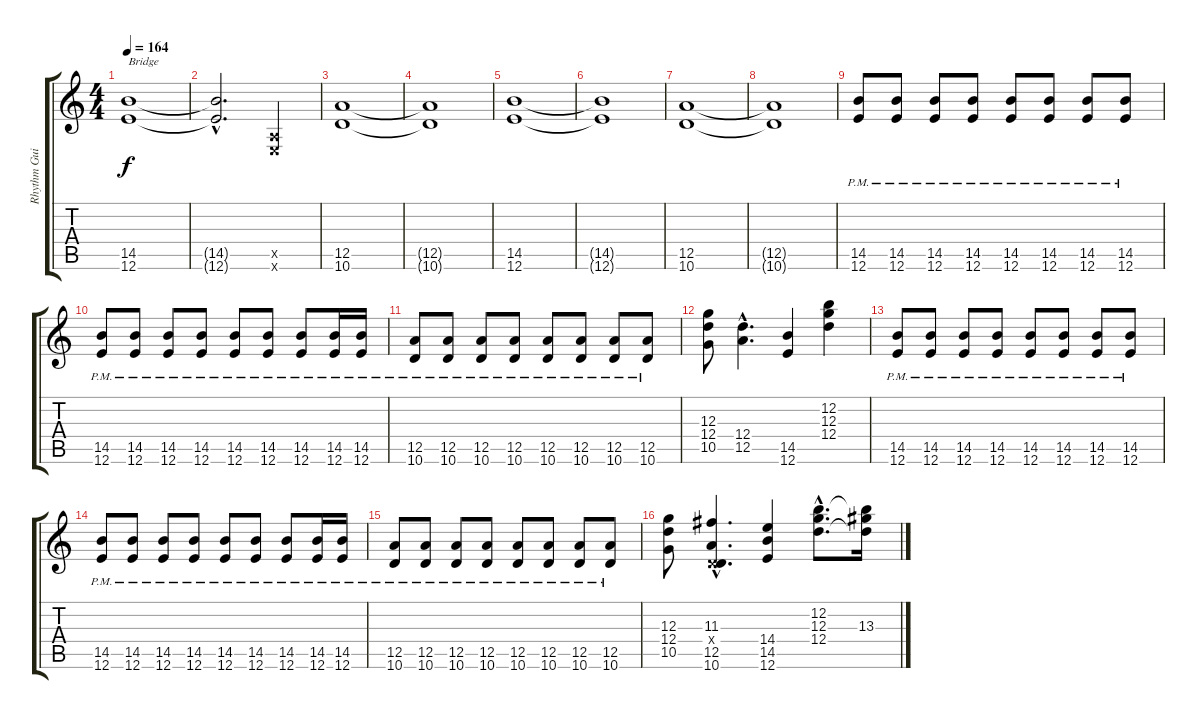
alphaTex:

\track ("Rhythm Guitar 1" "Rhythm Gui") {instrument distortionguitar}
\staff {score tabs}
\tuning (E4 B3 G3 D3 A2 E2) {hide}
\ts (4 4)
\tempo 164
\clef g2
\ks c
(14.5 12.6).1{txt "Bridge" dy f} |
(14.5{hac t} 12.6{hac t}).2{d} (0.5{x} 0.6{x}).4 |
(12.5 10.6).1 |
(12.5{t} 10.6{t}).1 |
(14.5 12.6).1 |
(14.5{t} 12.6{t}).1 |
(12.5 10.6).1 |
(12.5{t} 10.6{t}).1 |
(14.5{pm} 12.6).8 (14.5{pm} 12.6).8 (14.5{pm} 12.6).8 (14.5{pm} 12.6).8 (14.5{pm} 12.6).8 (14.5{pm} 12.6).8 (14.5{pm} 12.6).8 (14.5{pm} 12.6).8 |
(14.5{pm} 12.6).8 (14.5{pm} 12.6).8 (14.5{pm} 12.6).8 (14.5{pm} 12.6).8 (14.5{pm} 12.6).8 (14.5{pm} 12.6).8 (14.5{pm} 12.6).8 (14.5{pm} 12.6).16 (14.5{pm} 12.6).16 |
(12.5{pm} 10.6).8 (12.5{pm} 10.6).8 (12.5{pm} 10.6).8 (12.5{pm} 10.6).8 (12.5{pm} 10.6).8 (12.5{pm} 10.6).8 (12.5{pm} 10.6).8 (12.5{pm} 10.6).8 |
(12.3 12.4 10.5).8 (12.4{hac} 12.5{hac}).4{d} (14.5 12.6).4 (12.2 12.3 12.4).4 |
(14.5{pm} 12.6).8 (14.5{pm} 12.6).8 (14.5{pm} 12.6).8 (14.5{pm} 12.6).8 (14.5{pm} 12.6).8 (14.5{pm} 12.6).8 (14.5{pm} 12.6).8 (14.5{pm} 12.6).8 |
(14.5{pm} 12.6).8 (14.5{pm} 12.6).8 (14.5{pm} 12.6).8 (14.5{pm} 12.6).8 (14.5{pm} 12.6).8 (14.5{pm} 12.6).8 (14.5{pm} 12.6).8 (14.5{pm} 12.6).16 (14.5 12.6{pm}).16 |
(12.5{pm} 10.6).8 (12.5{pm} 10.6).8 (12.5{pm} 10.6).8 (12.5{pm} 10.6).8 (12.5{pm} 10.6).8 (12.5{pm} 10.6).8 (12.5{pm} 10.6).8 (12.5{pm} 10.6).8 |
(12.3 12.4 10.5).8 (11.3{hac} 0.4{hac x} 12.5{hac} 10.6{hac}).4{d} (14.4 14.5 12.6).4 (12.2{hac} 12.3{hac} 12.4{hac}).8{d} (12.2{t} 13.3 12.4{t}).16
